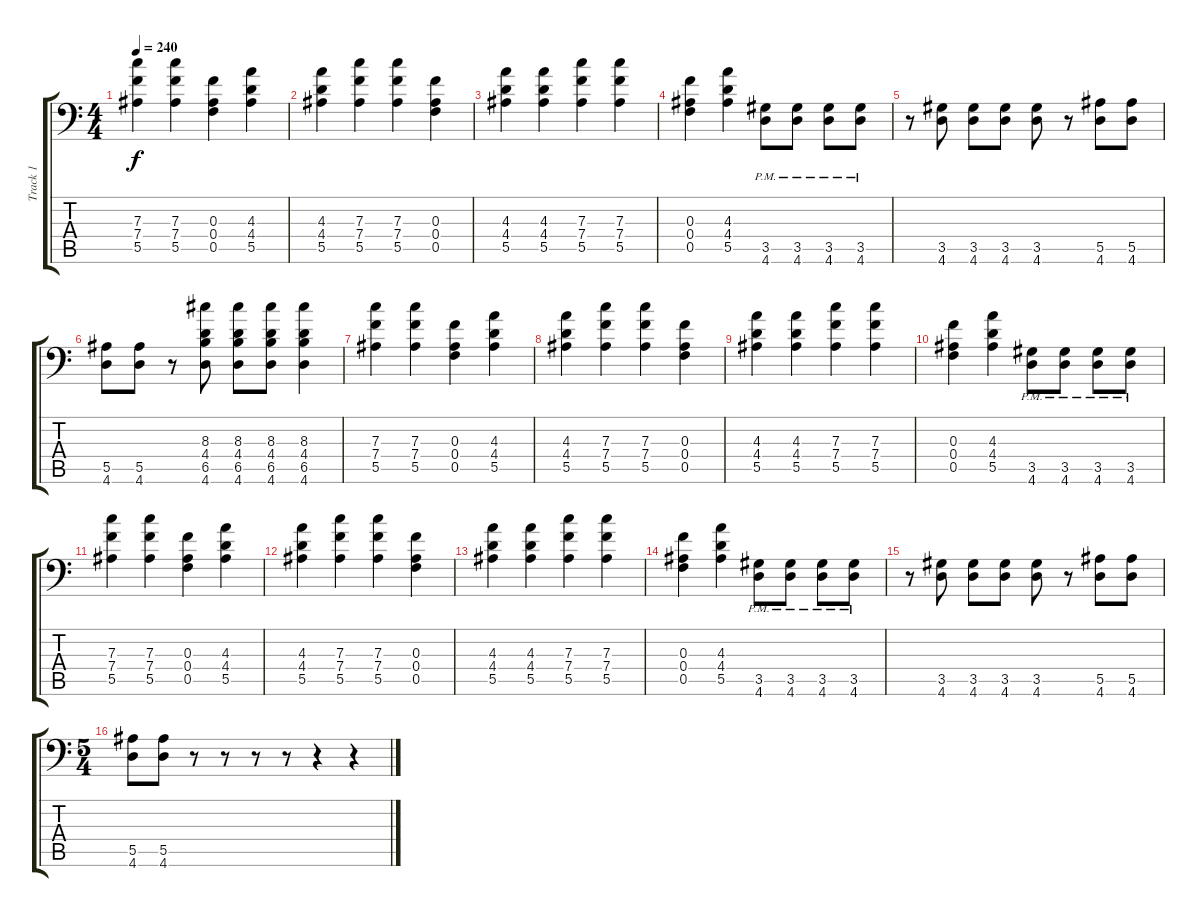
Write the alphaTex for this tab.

\track ("Track 1" "Track 1") {instrument distortionguitar}
\staff {score tabs}
\tuning (D4 A3 F3 Bb2 F2 Bb1) {hide}
\ts (4 4)
\tempo 240
\clef f4
\ks c
(7.3 7.4 5.5).4{dy f} (7.3 7.4 5.5).4 (0.3 0.4 0.5).4 (4.3 4.4 5.5).4 |
(4.3 4.4 5.5).4 (7.3 7.4 5.5).4 (7.3 7.4 5.5).4 (0.3 0.4 0.5).4 |
(4.3 4.4 5.5).4 (4.3 4.4 5.5).4 (7.3 7.4 5.5).4 (7.3 7.4 5.5).4 |
(0.3 0.4 0.5).4 (4.3 4.4 5.5).4 (3.5{pm} 4.6{pm}).8 (3.5{pm} 4.6{pm}).8 (3.5{pm} 4.6{pm}).8 (3.5{pm} 4.6{pm}).8 |
r.8 (3.5 4.6).8 (3.5 4.6).8 (3.5 4.6).8 (3.5 4.6).8 r.8 (5.5 4.6).8 (5.5 4.6).8 |
(5.5 4.6).8 (5.5 4.6).8 r.8 (8.3 4.4 6.5 4.6).8 (8.3 4.4 6.5 4.6).8 (8.3 4.4 6.5 4.6).8 (8.3 4.4 6.5 4.6).4 |
(7.3 7.4 5.5).4 (7.3 7.4 5.5).4 (0.3 0.4 0.5).4 (4.3 4.4 5.5).4 |
(4.3 4.4 5.5).4 (7.3 7.4 5.5).4 (7.3 7.4 5.5).4 (0.3 0.4 0.5).4 |
(4.3 4.4 5.5).4 (4.3 4.4 5.5).4 (7.3 7.4 5.5).4 (7.3 7.4 5.5).4 |
(0.3 0.4 0.5).4 (4.3 4.4 5.5).4 (3.5{pm} 4.6{pm}).8 (3.5{pm} 4.6{pm}).8 (3.5{pm} 4.6{pm}).8 (3.5{pm} 4.6{pm}).8 |
(7.3 7.4 5.5).4 (7.3 7.4 5.5).4 (0.3 0.4 0.5).4 (4.3 4.4 5.5).4 |
(4.3 4.4 5.5).4 (7.3 7.4 5.5).4 (7.3 7.4 5.5).4 (0.3 0.4 0.5).4 |
(4.3 4.4 5.5).4 (4.3 4.4 5.5).4 (7.3 7.4 5.5).4 (7.3 7.4 5.5).4 |
(0.3 0.4 0.5).4 (4.3 4.4 5.5).4 (3.5{pm} 4.6{pm}).8 (3.5{pm} 4.6{pm}).8 (3.5{pm} 4.6{pm}).8 (3.5{pm} 4.6{pm}).8 |
r.8 (3.5 4.6).8 (3.5 4.6).8 (3.5 4.6).8 (3.5 4.6).8 r.8 (5.5 4.6).8 (5.5 4.6).8 |
\ts (5 4)
(5.5 4.6).8 (5.5 4.6).8 r.8 r.8 r.8 r.8 r.4 r.4
